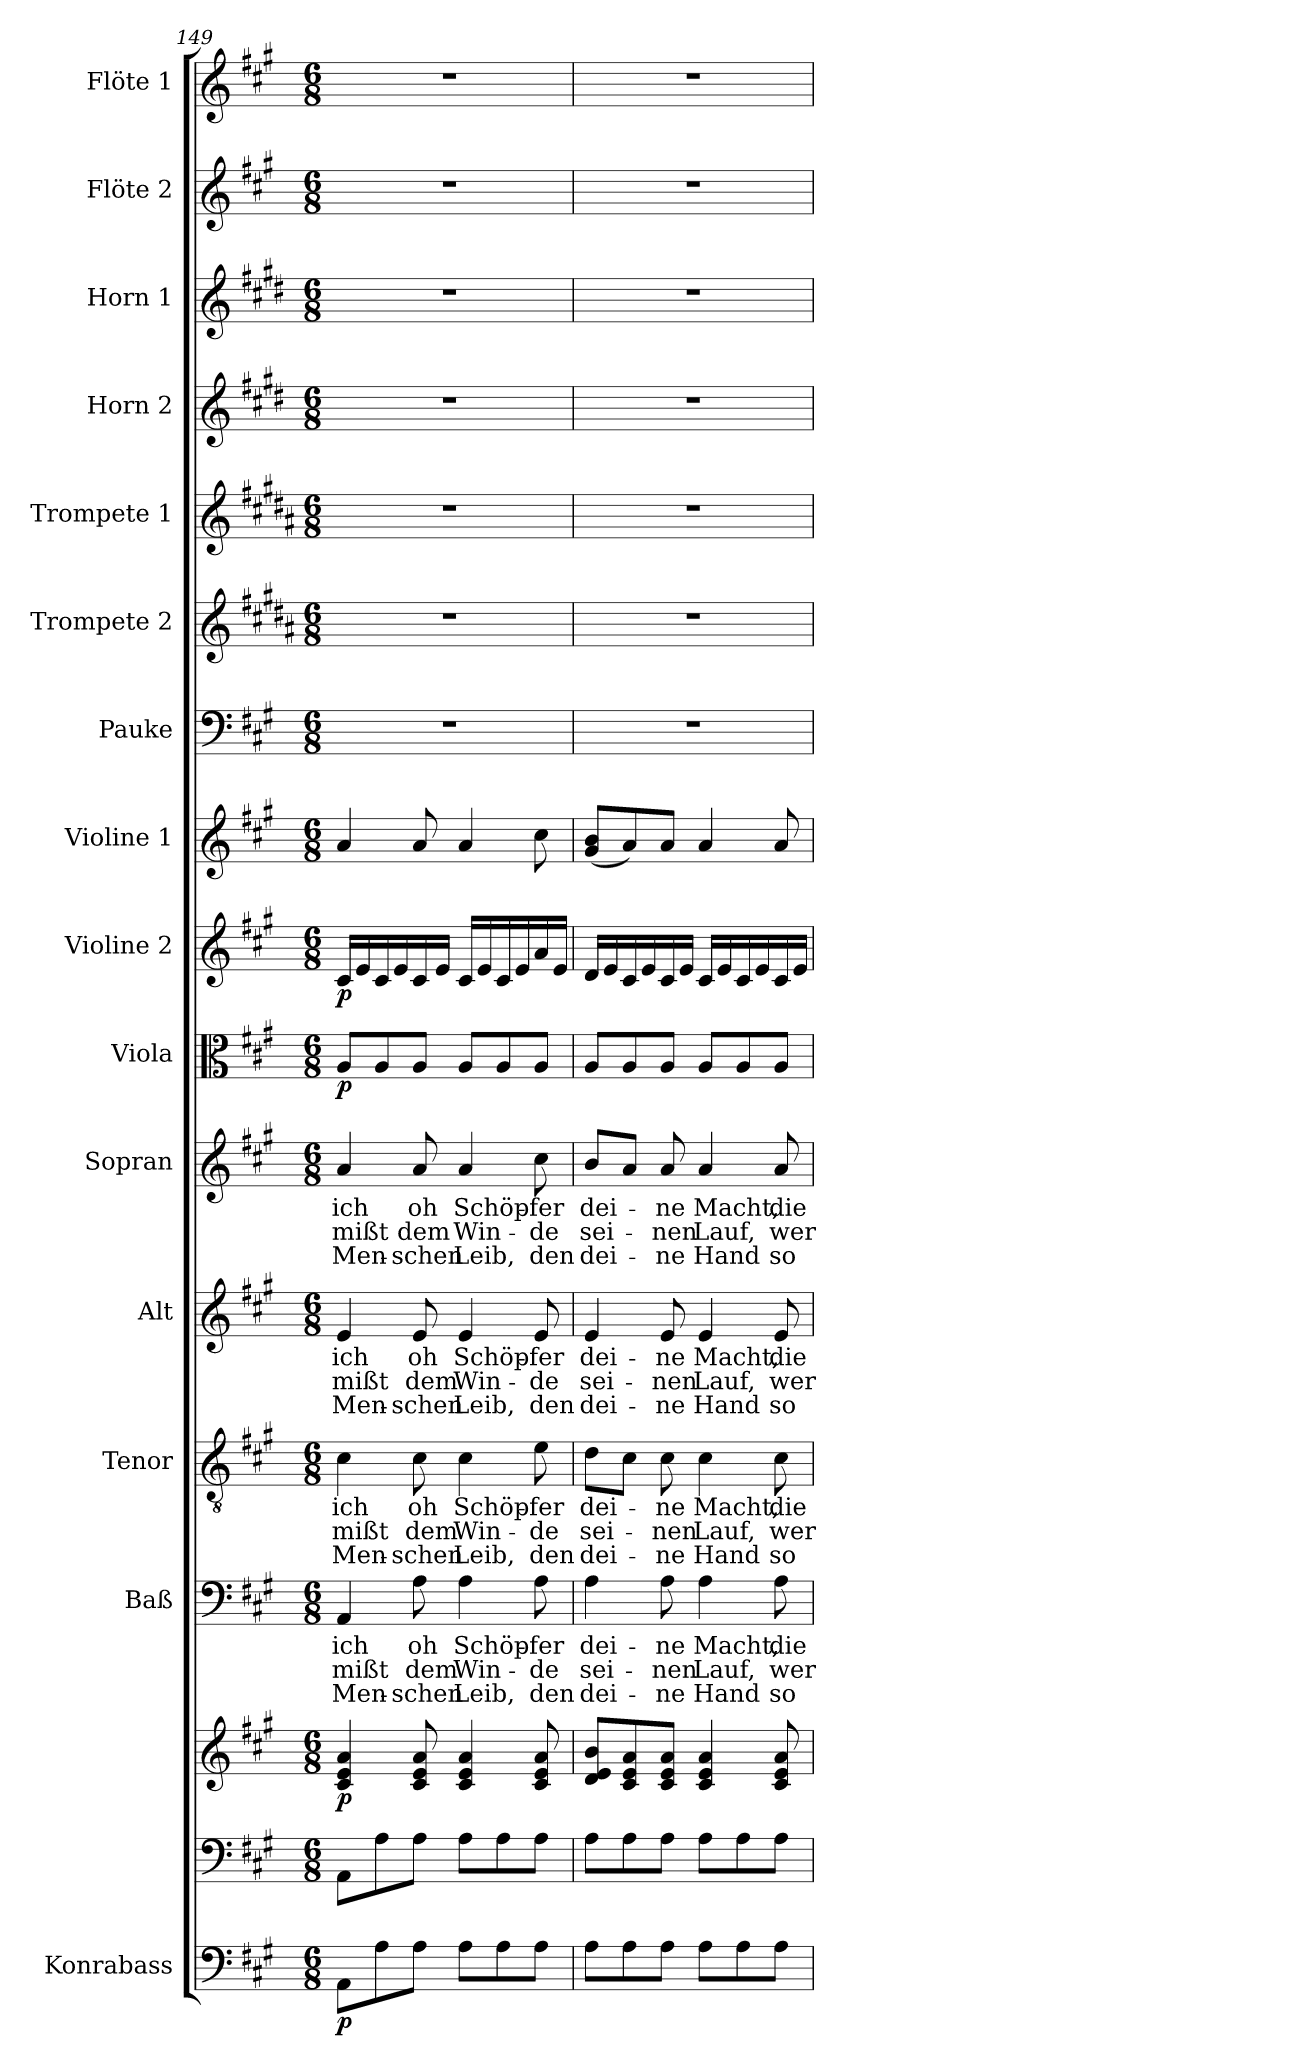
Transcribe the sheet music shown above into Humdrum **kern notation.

**kern	**dynam	**kern	**kern	**dynam	**kern	**text	**text	**text	**kern	**text	**text	**text	**kern	**text	**text	**text	**kern	**text	**text	**text	**kern	**dynam	**kern	**dynam	**kern	**kern	**kern	**kern	**kern	**kern	**kern	**kern
*part16	*part16	*part15	*part15	*part15	*part14	*part14	*part14	*part14	*part13	*part13	*part13	*part13	*part12	*part12	*part12	*part12	*part11	*part11	*part11	*part11	*part10	*part10	*part9	*part9	*part8	*part7	*part6	*part5	*part4	*part3	*part2	*part1
*staff17	*staff17	*staff16	*staff15	*staff15/16	*staff14	*staff14	*staff14	*staff14	*staff13	*staff13	*staff13	*staff13	*staff12	*staff12	*staff12	*staff12	*staff11	*staff11	*staff11	*staff11	*staff10	*staff10	*staff9	*staff9	*staff8	*staff7	*staff6	*staff5	*staff4	*staff3	*staff2	*staff1
*I"Konrabass	*	*	*	*	*I"Baß	*	*	*	*I"Tenor	*	*	*	*I"Alt	*	*	*	*I"Sopran	*	*	*	*I"Viola	*	*I"Violine 2	*	*I"Violine 1	*I"Pauke	*I"Trompete 2	*I"Trompete 1	*I"Horn 2	*I"Horn 1	*I"Flöte 2	*I"Flöte 1
*I'Kb.	*	*	*	*	*I'Baß	*	*	*	*I'Ten	*	*	*	*I'Alt	*	*	*	*I'Sop	*	*	*	*I'Vla.	*	*I'Vln. 2	*	*I'Vln. 1	*I'Pk.	*I'Trp. 2	*I'Trp. 1	*I'Hrn. 2	*I'Hrn. 1	*I'Fl. 2	*I'Fl. 1
*clefF4	*	*clefF4	*clefG2	*	*clefF4	*	*	*	*clefGv2	*	*	*	*clefG2	*	*	*	*clefG2	*	*	*	*clefC3	*	*clefG2	*	*clefG2	*clefF4	*clefG2	*clefG2	*clefG2	*clefG2	*clefG2	*clefG2
*ITrd7c12	*	*	*	*	*	*	*	*	*	*	*	*	*	*	*	*	*	*	*	*	*	*	*	*	*	*	*ITrd1c2	*ITrd1c2	*ITrd4c7	*ITrd4c7	*	*
*k[f#c#g#]	*	*k[f#c#g#]	*k[f#c#g#]	*	*k[f#c#g#]	*	*	*	*k[f#c#g#]	*	*	*	*k[f#c#g#]	*	*	*	*k[f#c#g#]	*	*	*	*k[f#c#g#]	*	*k[f#c#g#]	*	*k[f#c#g#]	*k[f#c#g#]	*k[f#c#g#]	*k[f#c#g#]	*k[f#c#g#]	*k[f#c#g#]	*k[f#c#g#]	*k[f#c#g#]
*A:	*	*A:	*A:	*	*A:	*	*	*	*A:	*	*	*	*A:	*	*	*	*A:	*	*	*	*A:	*	*A:	*	*A:	*A:	*A:	*A:	*A:	*A:	*A:	*A:
*M6/8	*	*M6/8	*M6/8	*	*M6/8	*	*	*	*M6/8	*	*	*	*M6/8	*	*	*	*M6/8	*	*	*	*M6/8	*	*M6/8	*	*M6/8	*M6/8	*M6/8	*M6/8	*M6/8	*M6/8	*M6/8	*M6/8
=149	=149	=149	=149	=149	=149	=149	=149	=149	=149	=149	=149	=149	=149	=149	=149	=149	=149	=149	=149	=149	=149	=149	=149	=149	=149	=149	=149	=149	=149	=149	=149	=149
!	!LO:DY:b	!	!	!LO:DY:b	!	!LO:LY:b	!LO:LY:b	!LO:LY:b	!	!LO:LY:b	!LO:LY:b	!LO:LY:b	!	!LO:LY:b	!LO:LY:b	!LO:LY:b	!	!LO:LY:b	!LO:LY:b	!LO:LY:b	!	!LO:DY:b	!	!LO:DY:b	!	!	!	!	!	!	!	!
8AAA\L	p	8AA\L	4c#/ 4e/ 4a/	p	4AA/	ich	mißt	Men-	4c#\	ich	mißt	Men-	4e/	ich	mißt	Men-	4a/	ich	mißt	Men-	8A/L	p	16c#/LL	p	4a/	2.r	2.r	2.r	2.r	2.r	2.r	2.r
.	.	.	.	.	.	.	.	.	.	.	.	.	.	.	.	.	.	.	.	.	.	.	16e/	.	.	.	.	.	.	.	.	.
8AA\	.	8A\	.	.	.	.	.	.	.	.	.	.	.	.	.	.	.	.	.	.	8A/	.	16c#/	.	.	.	.	.	.	.	.	.
.	.	.	.	.	.	.	.	.	.	.	.	.	.	.	.	.	.	.	.	.	.	.	16e/	.	.	.	.	.	.	.	.	.
!	!	!	!	!	!	!LO:LY:b	!LO:LY:b	!LO:LY:b	!	!LO:LY:b	!LO:LY:b	!LO:LY:b	!	!LO:LY:b	!LO:LY:b	!LO:LY:b	!	!LO:LY:b	!LO:LY:b	!LO:LY:b	!	!	!	!	!	!	!	!	!	!	!	!
8AA\J	.	8A\J	8c#/ 8e/ 8a/	.	8A\	oh	dem	-schen	8c#\	oh	dem	-schen	8e/	oh	dem	-schen	8a/	oh	dem	-schen	8A/J	.	16c#/	.	8a/	.	.	.	.	.	.	.
.	.	.	.	.	.	.	.	.	.	.	.	.	.	.	.	.	.	.	.	.	.	.	16e/JJ	.	.	.	.	.	.	.	.	.
!	!	!	!	!	!	!LO:LY:b	!LO:LY:b	!LO:LY:b	!	!LO:LY:b	!LO:LY:b	!LO:LY:b	!	!LO:LY:b	!LO:LY:b	!LO:LY:b	!	!LO:LY:b	!LO:LY:b	!LO:LY:b	!	!	!	!	!	!	!	!	!	!	!	!
8AA\L	.	8A\L	4c#/ 4e/ 4a/	.	4A\	Schöp-	Win-	Leib,	4c#\	Schöp-	Win-	Leib,	4e/	Schöp-	Win-	Leib,	4a/	Schöp-	Win-	Leib,	8A/L	.	16c#/LL	.	4a/	.	.	.	.	.	.	.
.	.	.	.	.	.	.	.	.	.	.	.	.	.	.	.	.	.	.	.	.	.	.	16e/	.	.	.	.	.	.	.	.	.
8AA\	.	8A\	.	.	.	.	.	.	.	.	.	.	.	.	.	.	.	.	.	.	8A/	.	16c#/	.	.	.	.	.	.	.	.	.
.	.	.	.	.	.	.	.	.	.	.	.	.	.	.	.	.	.	.	.	.	.	.	16e/	.	.	.	.	.	.	.	.	.
!	!	!	!	!	!	!LO:LY:b	!LO:LY:b	!LO:LY:b	!	!LO:LY:b	!LO:LY:b	!LO:LY:b	!	!LO:LY:b	!LO:LY:b	!LO:LY:b	!	!LO:LY:b	!LO:LY:b	!LO:LY:b	!	!	!	!	!	!	!	!	!	!	!	!
8AA\J	.	8A\J	8c#/ 8e/ 8a/	.	8A\	-fer	-de	den	8e\	-fer	-de	den	8e/	-fer	-de	den	8cc#\	-fer	-de	den	8A/J	.	16a/	.	8cc#\	.	.	.	.	.	.	.
.	.	.	.	.	.	.	.	.	.	.	.	.	.	.	.	.	.	.	.	.	.	.	16e/JJ	.	.	.	.	.	.	.	.	.
=150	=150	=150	=150	=150	=150	=150	=150	=150	=150	=150	=150	=150	=150	=150	=150	=150	=150	=150	=150	=150	=150	=150	=150	=150	=150	=150	=150	=150	=150	=150	=150	=150
!	!	!	!	!	!	!LO:LY:b	!LO:LY:b	!LO:LY:b	!	!LO:LY:b	!LO:LY:b	!LO:LY:b	!	!LO:LY:b	!LO:LY:b	!LO:LY:b	!	!LO:LY:b	!LO:LY:b	!LO:LY:b	!	!	!	!	!	!	!	!	!	!	!	!
8AA\L	.	8A\L	8d/ 8e/ 8b/L	.	4A\	dei-	sei-	dei-	8d\L	dei-	sei-	dei-	4e/	dei-	sei-	dei-	8b/L	dei-	sei-	dei-	8A/L	.	16d/LL	.	(<8g#/ 8b/L	2.r	2.r	2.r	2.r	2.r	2.r	2.r
.	.	.	.	.	.	.	.	.	.	.	.	.	.	.	.	.	.	.	.	.	.	.	16e/	.	.	.	.	.	.	.	.	.
8AA\	.	8A\	8c#/ 8e/ 8a/	.	.	.	.	.	8c#\J	.	.	.	.	.	.	.	8a/J	.	.	.	8A/	.	16c#/	.	8a/)	.	.	.	.	.	.	.
.	.	.	.	.	.	.	.	.	.	.	.	.	.	.	.	.	.	.	.	.	.	.	16e/	.	.	.	.	.	.	.	.	.
!	!	!	!	!	!	!LO:LY:b	!LO:LY:b	!LO:LY:b	!	!LO:LY:b	!LO:LY:b	!LO:LY:b	!	!LO:LY:b	!LO:LY:b	!LO:LY:b	!	!LO:LY:b	!LO:LY:b	!LO:LY:b	!	!	!	!	!	!	!	!	!	!	!	!
8AA\J	.	8A\J	8c#/ 8e/ 8a/J	.	8A\	-ne	-nen	-ne	8c#\	-ne	-nen	-ne	8e/	-ne	-nen	-ne	8a/	-ne	-nen	-ne	8A/J	.	16c#/	.	8a/J	.	.	.	.	.	.	.
.	.	.	.	.	.	.	.	.	.	.	.	.	.	.	.	.	.	.	.	.	.	.	16e/JJ	.	.	.	.	.	.	.	.	.
!	!	!	!	!	!	!LO:LY:b	!LO:LY:b	!LO:LY:b	!	!LO:LY:b	!LO:LY:b	!LO:LY:b	!	!LO:LY:b	!LO:LY:b	!LO:LY:b	!	!LO:LY:b	!LO:LY:b	!LO:LY:b	!	!	!	!	!	!	!	!	!	!	!	!
8AA\L	.	8A\L	4c#/ 4e/ 4a/	.	4A\	Macht,	Lauf,	Hand	4c#\	Macht,	Lauf,	Hand	4e/	Macht,	Lauf,	Hand	4a/	Macht,	Lauf,	Hand	8A/L	.	16c#/LL	.	4a/	.	.	.	.	.	.	.
.	.	.	.	.	.	.	.	.	.	.	.	.	.	.	.	.	.	.	.	.	.	.	16e/	.	.	.	.	.	.	.	.	.
8AA\	.	8A\	.	.	.	.	.	.	.	.	.	.	.	.	.	.	.	.	.	.	8A/	.	16c#/	.	.	.	.	.	.	.	.	.
.	.	.	.	.	.	.	.	.	.	.	.	.	.	.	.	.	.	.	.	.	.	.	16e/	.	.	.	.	.	.	.	.	.
!	!	!	!	!	!	!LO:LY:b	!LO:LY:b	!LO:LY:b	!	!LO:LY:b	!LO:LY:b	!LO:LY:b	!	!LO:LY:b	!LO:LY:b	!LO:LY:b	!	!LO:LY:b	!LO:LY:b	!LO:LY:b	!	!	!	!	!	!	!	!	!	!	!	!
8AA\J	.	8A\J	8c#/ 8e/ 8a/	.	8A\	die	wer	so	8c#\	die	wer	so	8e/	die	wer	so	8a/	die	wer	so	8A/J	.	16c#/	.	8a/	.	.	.	.	.	.	.
.	.	.	.	.	.	.	.	.	.	.	.	.	.	.	.	.	.	.	.	.	.	.	16e/JJ	.	.	.	.	.	.	.	.	.
=	=	=	=	=	=	=	=	=	=	=	=	=	=	=	=	=	=	=	=	=	=	=	=	=	=	=	=	=	=	=	=	=
*-	*-	*-	*-	*-	*-	*-	*-	*-	*-	*-	*-	*-	*-	*-	*-	*-	*-	*-	*-	*-	*-	*-	*-	*-	*-	*-	*-	*-	*-	*-	*-	*-
